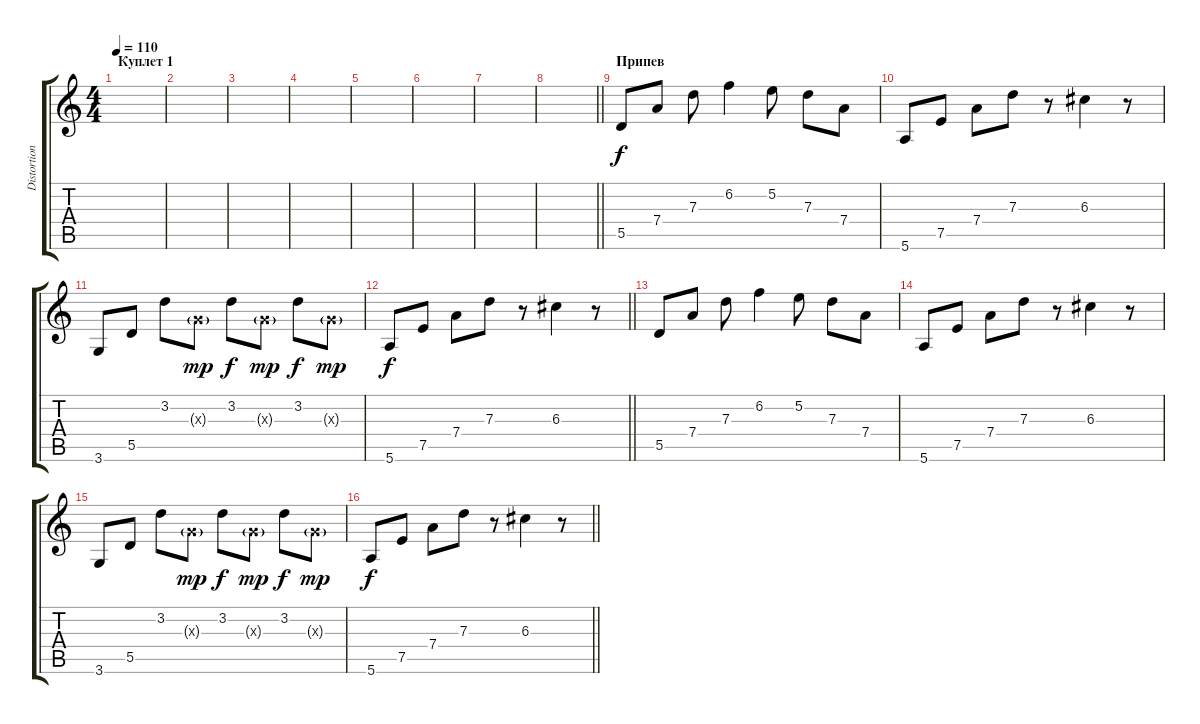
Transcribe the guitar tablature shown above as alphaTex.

\track ("Distortion (2 гитара)" "Distortion") {instrument distortionguitar}
\staff {score tabs}
\tuning (E4 B3 G3 D3 A2 E2) {hide}
\ts (4 4)
\section ("" "Куплет 1")
\tempo 110
\clef g2
\ks c
|
|
|
|
|
|
|
\barLineRight lightlight
|
\section ("" "Припев")
5.5.8 7.4.8 7.3.8 6.2.4 5.2.8 7.3.8 7.4.8 |
5.6.8 7.5.8 7.4.8 7.3.8 r.8 6.3.4 r.8 |
3.6.8 5.5.8 3.2.8 0.3{g x}.8{dy mp} 3.2.8{dy f} 0.3{g x}.8{dy mp} 3.2.8{dy f} 0.3{g x}.8{dy mp} |
\barLineRight lightlight
5.6.8{dy f} 7.5.8 7.4.8 7.3.8 r.8 6.3.4 r.8 |
5.5.8 7.4.8 7.3.8 6.2.4 5.2.8 7.3.8 7.4.8 |
5.6.8 7.5.8 7.4.8 7.3.8 r.8 6.3.4 r.8 |
3.6.8 5.5.8 3.2.8 0.3{g x}.8{dy mp} 3.2.8{dy f} 0.3{g x}.8{dy mp} 3.2.8{dy f} 0.3{g x}.8{dy mp} |
\barLineRight lightlight
5.6.8{dy f} 7.5.8 7.4.8 7.3.8 r.8 6.3.4 r.8
